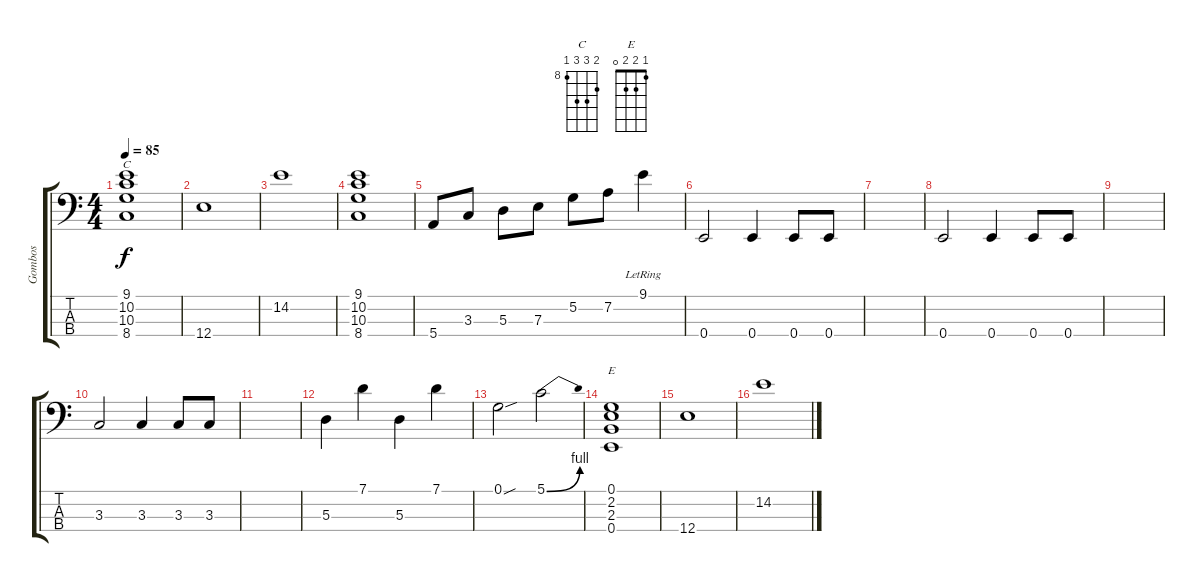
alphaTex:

\track ("Gombos" "Gombos") {instrument electricbassfinger}
\staff {score tabs}
\tuning (G2 D2 A1 E1) {hide}
\chord ("C" 9 10 10 8) {firstfret 8}
\chord ("E" 1 2 2 0)
\ts (4 4)
\tempo 85
\clef f4
\ks c
(9.1 10.2 10.3 8.4).1{ch "C" dy f} |
12.4.1 |
14.2.1 |
(9.1 10.2 10.3 8.4).1 |
5.4.8 3.3.8 5.3.8 7.3.8 5.2.8 7.2.8 9.1{lr}.4 |
0.4.2 0.4.4 0.4.8 0.4.8 |
|
0.4.2 0.4.4 0.4.8 0.4.8 |
|
3.3.2 3.3.4 3.3.8 3.3.8 |
|
5.3.4 7.1.4 5.3.4 7.1.4 |
0.1{sou}.2 5.1{be (bend 0 0 60 4)}.2 |
(0.1 2.2 2.3 0.4).1{ch "E"} |
12.4.1 |
14.2.1
